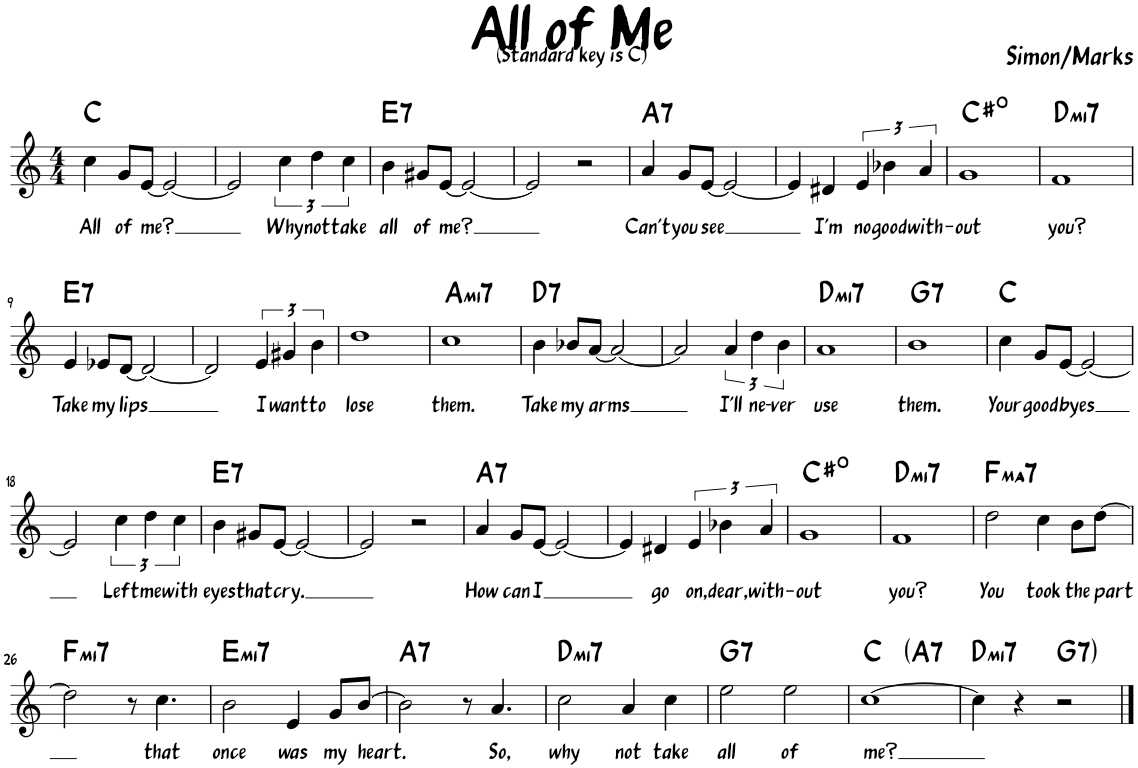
**kern	**text	**harte
*part1	*part1	*part1
*staff1	*staff1	*
*I"Piano	*	*
*I'Pno.	*	*
*clefG2	*	*
*k[]	*	*
*M4/4	*	*
=1	=1	=1
!	!LO:LY:b	!
4cc\	All	C:maj
!	!LO:LY:b	!
8g/L	of	.
!	!LO:LY:b	!
[8e/J	me?	.
2e/_	.	.
=2	=2	=2
2e/]	.	.
!	!LO:LY:b	!
6cc\	Why	.
!	!LO:LY:b	!
6dd\	not	.
!	!LO:LY:b	!
6cc\	take	.
=3	=3	=3
!	!LO:LY:b	!LO:H:kt=7
4b\	all	E:7
!	!LO:LY:b	!
8g#X/L	of	.
!	!LO:LY:b	!
[8e/J	me?	.
2e/_	.	.
=4	=4	=4
2e/]	.	.
2r	.	.
=5	=5	=5
!	!LO:LY:b	!LO:H:kt=7
4a/	Can't	A:7
!	!LO:LY:b	!
8g/L	you	.
!	!LO:LY:b	!
[8e/J	see	.
2e/_	.	.
=6	=6	=6
4e/]	.	.
!	!LO:LY:b	!
4d#X/	I'm	.
!	!LO:LY:b	!
6e/	no	.
!	!LO:LY:b	!
6b-X\	good	.
!	!LO:LY:b	!
6a/	with-	.
=7	=7	=7
!	!LO:LY:b	!
1g	-out	C#:dim
=8	=8	=8
!	!LO:LY:b	!LO:H:kt=mi7
1f	you?	D:min7
!!LO:LB:g=z
=9	=9	=9
!	!LO:LY:b	!LO:H:kt=7
4e/	Take	E:7
!	!LO:LY:b	!
8e-X/L	my	.
!	!LO:LY:b	!
[8d/J	lips	.
2d/_	.	.
=10	=10	=10
2d/]	.	.
!	!LO:LY:b	!
6e/	I	.
!	!LO:LY:b	!
6g#X/	want	.
!	!LO:LY:b	!
6b\	to	.
=11	=11	=11
!	!LO:LY:b	!
1dd	lose	.
=12	=12	=12
!	!LO:LY:b	!LO:H:kt=mi7
1cc	them.	A:min7
=13	=13	=13
!	!LO:LY:b	!LO:H:kt=7
4b\	Take	D:7
!	!LO:LY:b	!
8b-X/L	my	.
!	!LO:LY:b	!
[8a/J	arms	.
2a/_	.	.
=14	=14	=14
2a/]	.	.
!	!LO:LY:b	!
6a/	I'll	.
!	!LO:LY:b	!
6dd\	ne-	.
!	!LO:LY:b	!
6b\	-ver	.
=15	=15	=15
!	!LO:LY:b	!LO:H:kt=mi7
1a	use	D:min7
=16	=16	=16
!	!LO:LY:b	!LO:H:kt=7
1b	them.	G:7
=17	=17	=17
!	!LO:LY:b	!
4cc\	Your	C:maj
!	!LO:LY:b	!
8g/L	good	.
!	!LO:LY:b	!
[8e/J	byes	.
2e/_	.	.
!!LO:LB:g=z
=18	=18	=18
2e/]	.	.
!	!LO:LY:b	!
6cc\	Left	.
!	!LO:LY:b	!
6dd\	me	.
!	!LO:LY:b	!
6cc\	with	.
=19	=19	=19
!	!LO:LY:b	!LO:H:kt=7
4b\	eyes	E:7
!	!LO:LY:b	!
8g#X/L	that	.
!	!LO:LY:b	!
[8e/J	cry.	.
2e/_	.	.
=20	=20	=20
2e/]	.	.
2r	.	.
=21	=21	=21
!	!LO:LY:b	!LO:H:kt=7
4a/	How	A:7
!	!LO:LY:b	!
8g/L	can	.
!	!LO:LY:b	!
[8e/J	I	.
2e/_	.	.
=22	=22	=22
4e/]	.	.
!	!LO:LY:b	!
4d#X/	go	.
!	!LO:LY:b	!
6e/	on,	.
!	!LO:LY:b	!
6b-X\	dear,	.
!	!LO:LY:b	!
6a/	with-	.
=23	=23	=23
!	!LO:LY:b	!
1g	-out	C#:dim
=24	=24	=24
!	!LO:LY:b	!LO:H:kt=mi7
1f	you?	D:min7
=25	=25	=25
!	!LO:LY:b	!LO:H:kt=ma7
2dd\	You	F:maj7
!	!LO:LY:b	!
4cc\	took	.
!	!LO:LY:b	!
8b\L	the	.
!	!LO:LY:b	!
[8dd\J	part	.
!!LO:LB:g=z
=26	=26	=26
!	!	!LO:H:kt=mi7
2dd\]	.	F:min7
8r	.	.
!	!LO:LY:b	!
4.cc\	that	.
=27	=27	=27
!	!LO:LY:b	!LO:H:kt=mi7
2b\	once	E:min7
!	!LO:LY:b	!
4e/	was	.
!	!LO:LY:b	!
8g/L	my	.
!	!LO:LY:b	!
[8b/J	heart.	.
=28	=28	=28
!	!	!LO:H:kt=7
2b\]	.	A:7
8r	.	.
!	!LO:LY:b	!
4.a/	So,	.
=29	=29	=29
!	!LO:LY:b	!LO:H:kt=mi7
2cc\	why	D:min7
!	!LO:LY:b	!
4a/	not	.
!	!LO:LY:b	!
4cc\	take	.
=30	=30	=30
!	!LO:LY:b	!LO:H:kt=7
2ee\	all	G:7
!	!LO:LY:b	!
2ee\	of	.
=31	=31	=31
!	!LO:LY:b	!
*^	*	*
[1cc	2ryy	me?	C:maj
!	!	!	!LO:H:kt=7
.	2ryy	.	A:7
=32	=32	=32	=32
!	!	!	!LO:H:kt=mi7
*v	*v	*	*
4cc\]	.	D:min7
4r	.	.
!	!	!LO:H:kt=7
2r	.	G:7
==	==	==
*-	*-	*-
